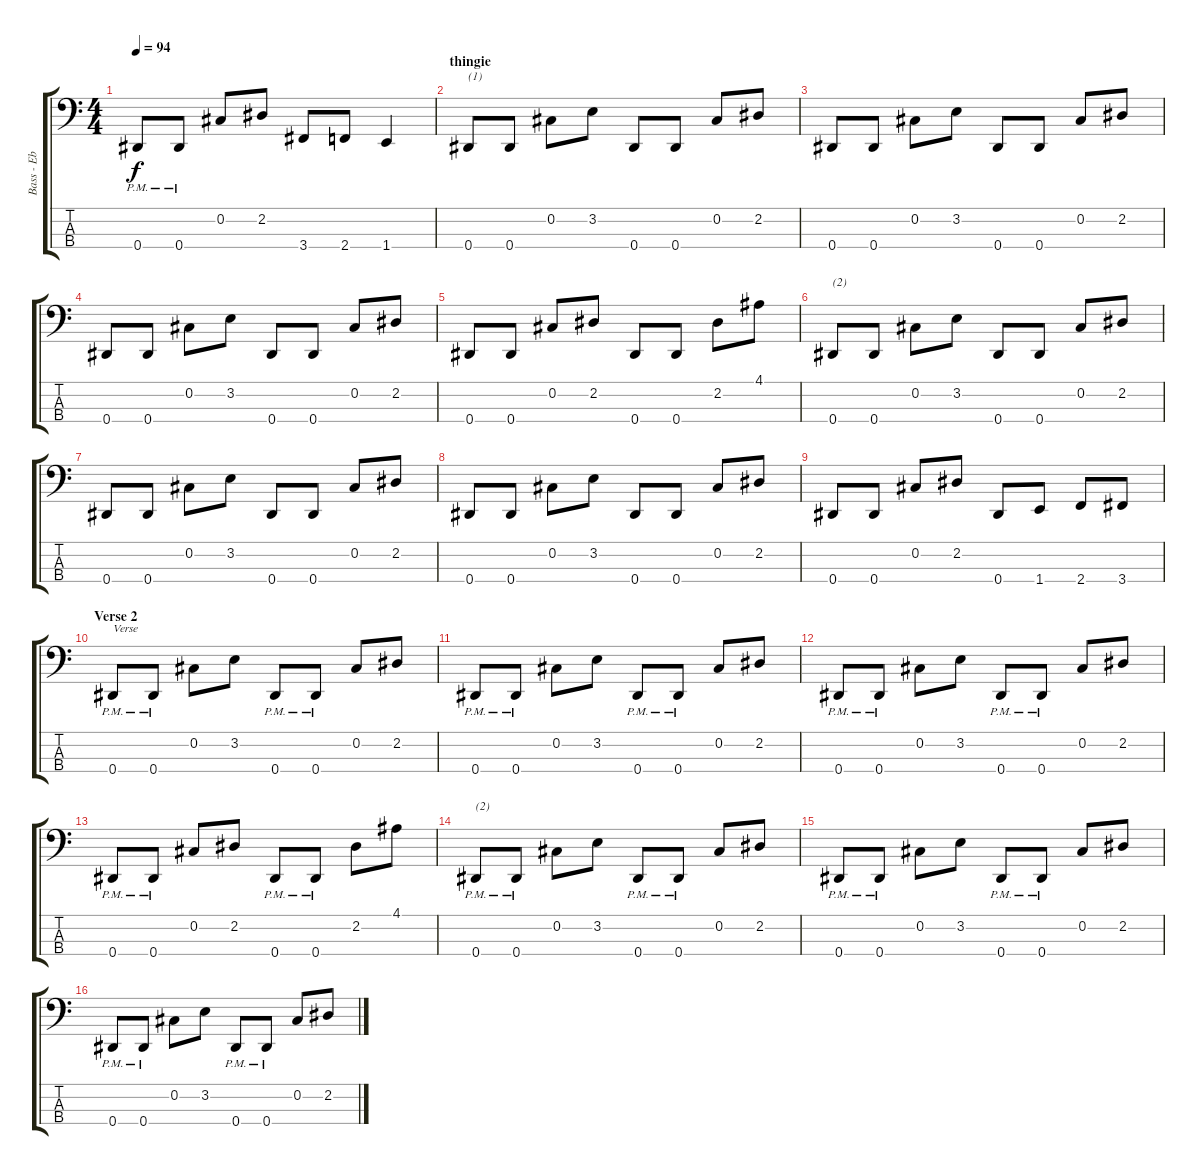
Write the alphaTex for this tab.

\track ("Bass - Eb" "Bass - Eb") {instrument electricbassfinger}
\staff {score tabs}
\tuning (Gb2 Db2 Ab1 Eb1) {hide}
\ts (4 4)
\tempo 94
\clef f4
\ks c
0.4{pm}.8{dy f} 0.4{pm}.8 0.2.8 2.2.8 3.4.8 2.4.8 1.4.4 |
\section ("" "thingie")
0.4.8{txt "(1)"} 0.4.8 0.2.8 3.2.8 0.4.8 0.4.8 0.2.8 2.2.8 |
0.4.8 0.4.8 0.2.8 3.2.8 0.4.8 0.4.8 0.2.8 2.2.8 |
0.4.8 0.4.8 0.2.8 3.2.8 0.4.8 0.4.8 0.2.8 2.2.8 |
0.4.8 0.4.8 0.2.8 2.2.8 0.4.8 0.4.8 2.2.8 4.1.8 |
0.4.8{txt "(2)"} 0.4.8 0.2.8 3.2.8 0.4.8 0.4.8 0.2.8 2.2.8 |
0.4.8 0.4.8 0.2.8 3.2.8 0.4.8 0.4.8 0.2.8 2.2.8 |
0.4.8 0.4.8 0.2.8 3.2.8 0.4.8 0.4.8 0.2.8 2.2.8 |
0.4.8 0.4.8 0.2.8 2.2.8 0.4.8 1.4.8 2.4.8 3.4.8 |
\section ("" "Verse 2")
0.4{pm}.8{txt "Verse"} 0.4{pm}.8 0.2.8 3.2.8 0.4{pm}.8 0.4{pm}.8 0.2.8 2.2.8 |
0.4{pm}.8 0.4{pm}.8 0.2.8 3.2.8 0.4{pm}.8 0.4{pm}.8 0.2.8 2.2.8 |
0.4{pm}.8 0.4{pm}.8 0.2.8 3.2.8 0.4{pm}.8 0.4{pm}.8 0.2.8 2.2.8 |
0.4{pm}.8 0.4{pm}.8 0.2.8 2.2.8 0.4{pm}.8 0.4{pm}.8 2.2.8 4.1.8 |
0.4{pm}.8{txt "(2)"} 0.4{pm}.8 0.2.8 3.2.8 0.4{pm}.8 0.4{pm}.8 0.2.8 2.2.8 |
0.4{pm}.8 0.4{pm}.8 0.2.8 3.2.8 0.4{pm}.8 0.4{pm}.8 0.2.8 2.2.8 |
0.4{pm}.8 0.4{pm}.8 0.2.8 3.2.8 0.4{pm}.8 0.4{pm}.8 0.2.8 2.2.8
